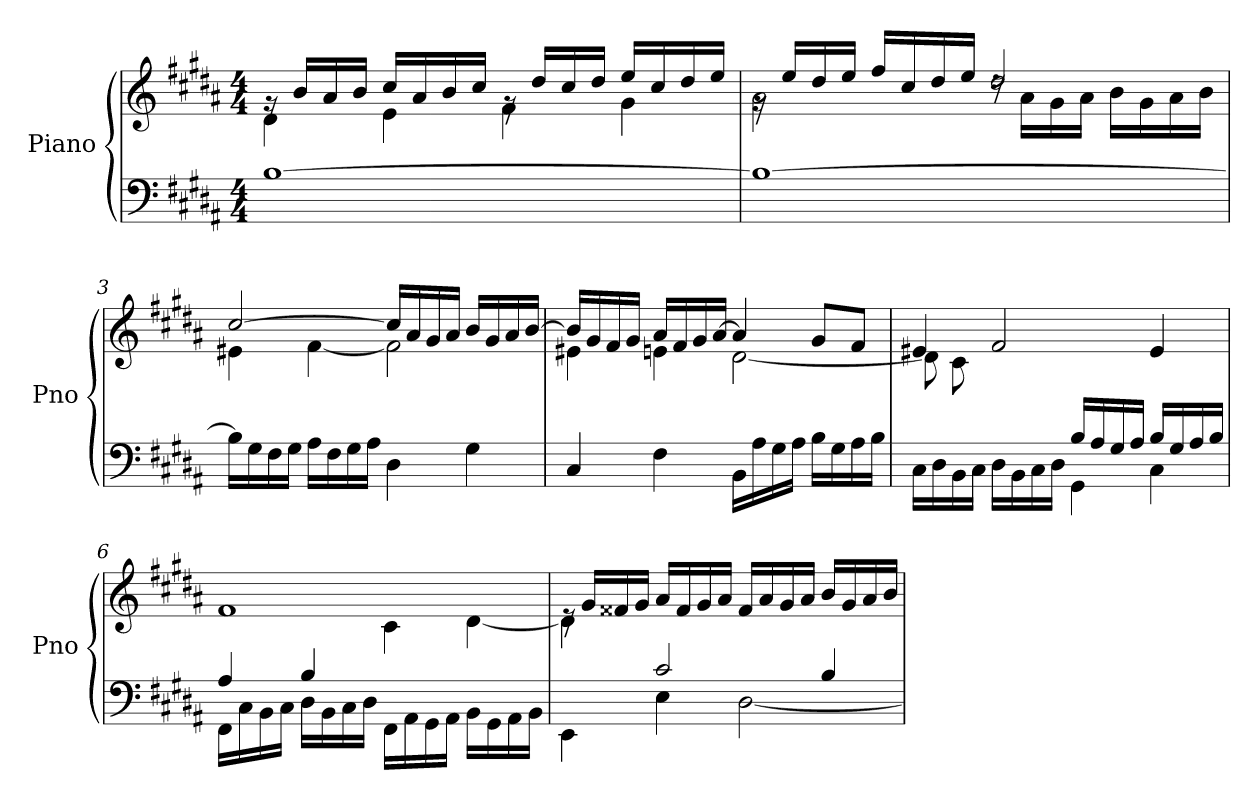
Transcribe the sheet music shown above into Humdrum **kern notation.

**kern	**kern
*part1	*part1
*staff2	*staff1
*I"Piano	*
*I'Pno	*
*clefF4	*clefG2
*k[f#c#g#d#a#]	*k[f#c#g#d#a#]
*M4/4	*M4/4
=1	=1
*	*^
[1B	16rg	4d#\
.	16b/LL	.
.	16a#/	.
.	16b/JJ	.
.	16cc#/LL	4e\
.	16a#/	.
.	16b/	.
.	16cc#/JJ	.
.	16rg	4f#\
.	16dd#/LL	.
.	16cc#/	.
.	16dd#/JJ	.
.	16ee/LL	4g#\
.	16cc#/	.
.	16dd#/	.
.	16ee/JJ	.
=2	=2	=2
1B_	16rg	2a#\
.	16ee/LL	.
.	16dd#/	.
.	16ee/JJ	.
.	16ff#/LL	.
.	16cc#/	.
.	16dd#/	.
.	16ee/JJ	.
.	2dd#/	16rdd
.	.	16a#\LL
.	.	16g#\
.	.	16a#\JJ
.	.	16b\LL
.	.	16g#\
.	.	16a#\
.	.	16b\JJ
=3	=3	=3
16B\LL]	[2cc#/	4e#X\
16G#\	.	.
16F#\	.	.
16G#\JJ	.	.
16A#\LL	.	[4f#\
16F#\	.	.
16G#\	.	.
16A#\JJ	.	.
4D#\	16cc#/LL]	2f#\]
.	16a#/	.
.	16g#/	.
.	16a#/JJ	.
4G#\	16b/LL	.
.	16g#/	.
.	16a#/	.
.	[16b/JJ	.
!!LO:LB:g=z	!!
=4	=4	=4
4C#/	16b/LL]	4e#X\
.	16g#/	.
.	16f#/	.
.	16g#/JJ	.
4F#\	16a#/LL	4en\
.	16f#/	.
.	16g#/	.
.	[16a#/JJ	.
16BB\LL	4a#/]	[2d#\
16A#\	.	.
16G#\	.	.
16A#\JJ	.	.
16B\LL	8g#/L	.
16G#\	.	.
16A#\	8f#/J	.
16B\JJ	.	.
=5	=5	=5
*^	*	*
4ryy	16C#\LL	4e#X/	8d#\L]
.	16D#\	.	.
.	16BB\	.	8c#\
.	16C#\JJ	.	.
8B/	16D#\LL	2f#/	2.ryy
.	16BB\	.	.
8A#/J	16C#\	.	.
.	16D#\JJ	.	.
16B/LL	4GG#\	.	.
16A#/	.	.	.
16G#/	.	.	.
16A#/JJ	.	.	.
16B/LL	4C#\	4e#/	.
16G#/	.	.	.
16A#/	.	.	.
16B/JJ	.	.	.
=6	=6	=6	=6
4A#/	16FF#\LL	1f#	2ryy
.	16C#\	.	.
.	16BB\	.	.
.	16C#\JJ	.	.
4B/	16D#\LL	.	.
.	16BB\	.	.
.	16C#\	.	.
.	16D#\JJ	.	.
2ryy	16FF#\LL	.	4c#\
.	16AA#\	.	.
.	16GG#\	.	.
.	16AA#\JJ	.	.
.	16BB\LL	.	[4d#\
.	16GG#\	.	.
.	16AA#\	.	.
.	16BB\JJ	.	.
!!LO:LB:g=z	!!
=7	=7	=7	=7
4ryy	4EE\	16re	4d#\]
.	.	16g#/LL	.
.	.	16f##X/	.
.	.	16g#/JJ	.
2c#/	4E\	16a#/LL	2.ryy
.	.	16f##/	.
.	.	16g#/	.
.	.	16a#/JJ	.
.	[2D#\	16f##/LL	.
.	.	16a#/	.
.	.	16g#/	.
.	.	16a#/JJ	.
4B/	.	16b/LL	.
.	.	16g#/	.
.	.	16a#/	.
.	.	16b/JJ	.
*v	*v	*	*
*	*v	*v
=	=
*-	*-
